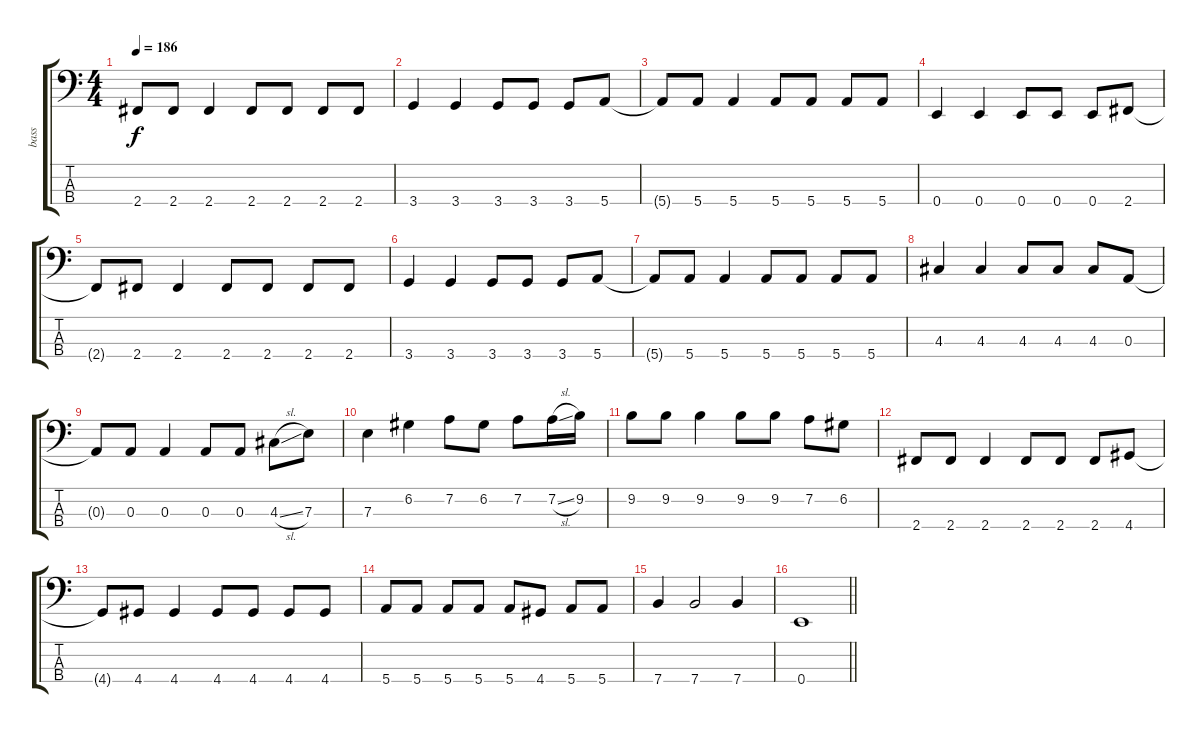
\track ("bass" "bass") {instrument electricbasspick}
\staff {score tabs}
\tuning (G2 D2 A1 E1) {hide}
\ts (4 4)
\tempo 186
\clef f4
\ks c
2.4{t}.8{dy f} 2.4.8 2.4.4 2.4.8 2.4.8 2.4.8 2.4.8 |
3.4.4 3.4.4 3.4.8 3.4.8 3.4.8 5.4.8 |
5.4{t}.8 5.4.8 5.4.4 5.4.8 5.4.8 5.4.8 5.4.8 |
0.4.4 0.4.4 0.4.8 0.4.8 0.4.8 2.4.8 |
2.4{t}.8 2.4.8 2.4.4 2.4.8 2.4.8 2.4.8 2.4.8 |
3.4.4 3.4.4 3.4.8 3.4.8 3.4.8 5.4.8 |
5.4{t}.8 5.4.8 5.4.4 5.4.8 5.4.8 5.4.8 5.4.8 |
4.3.4 4.3.4 4.3.8 4.3.8 4.3.8 0.3.8 |
0.3{t}.8 0.3.8 0.3.4 0.3.8 0.3.8 4.3{sl}.8 7.3.8 |
7.3.4 6.2.4 7.2.8 6.2.8 7.2.8 7.2{sl}.16 9.2.16 |
9.2.8 9.2.8 9.2.4 9.2.8 9.2.8 7.2.8 6.2.8 |
2.4.8 2.4.8 2.4.4 2.4.8 2.4.8 2.4.8 4.4.8 |
4.4{t}.8 4.4.8 4.4.4 4.4.8 4.4.8 4.4.8 4.4.8 |
5.4.8 5.4.8 5.4.8 5.4.8 5.4.8 4.4.8 5.4.8 5.4.8 |
7.4.4 7.4.2 7.4.4 |
\barLineRight lightlight
0.4.1
